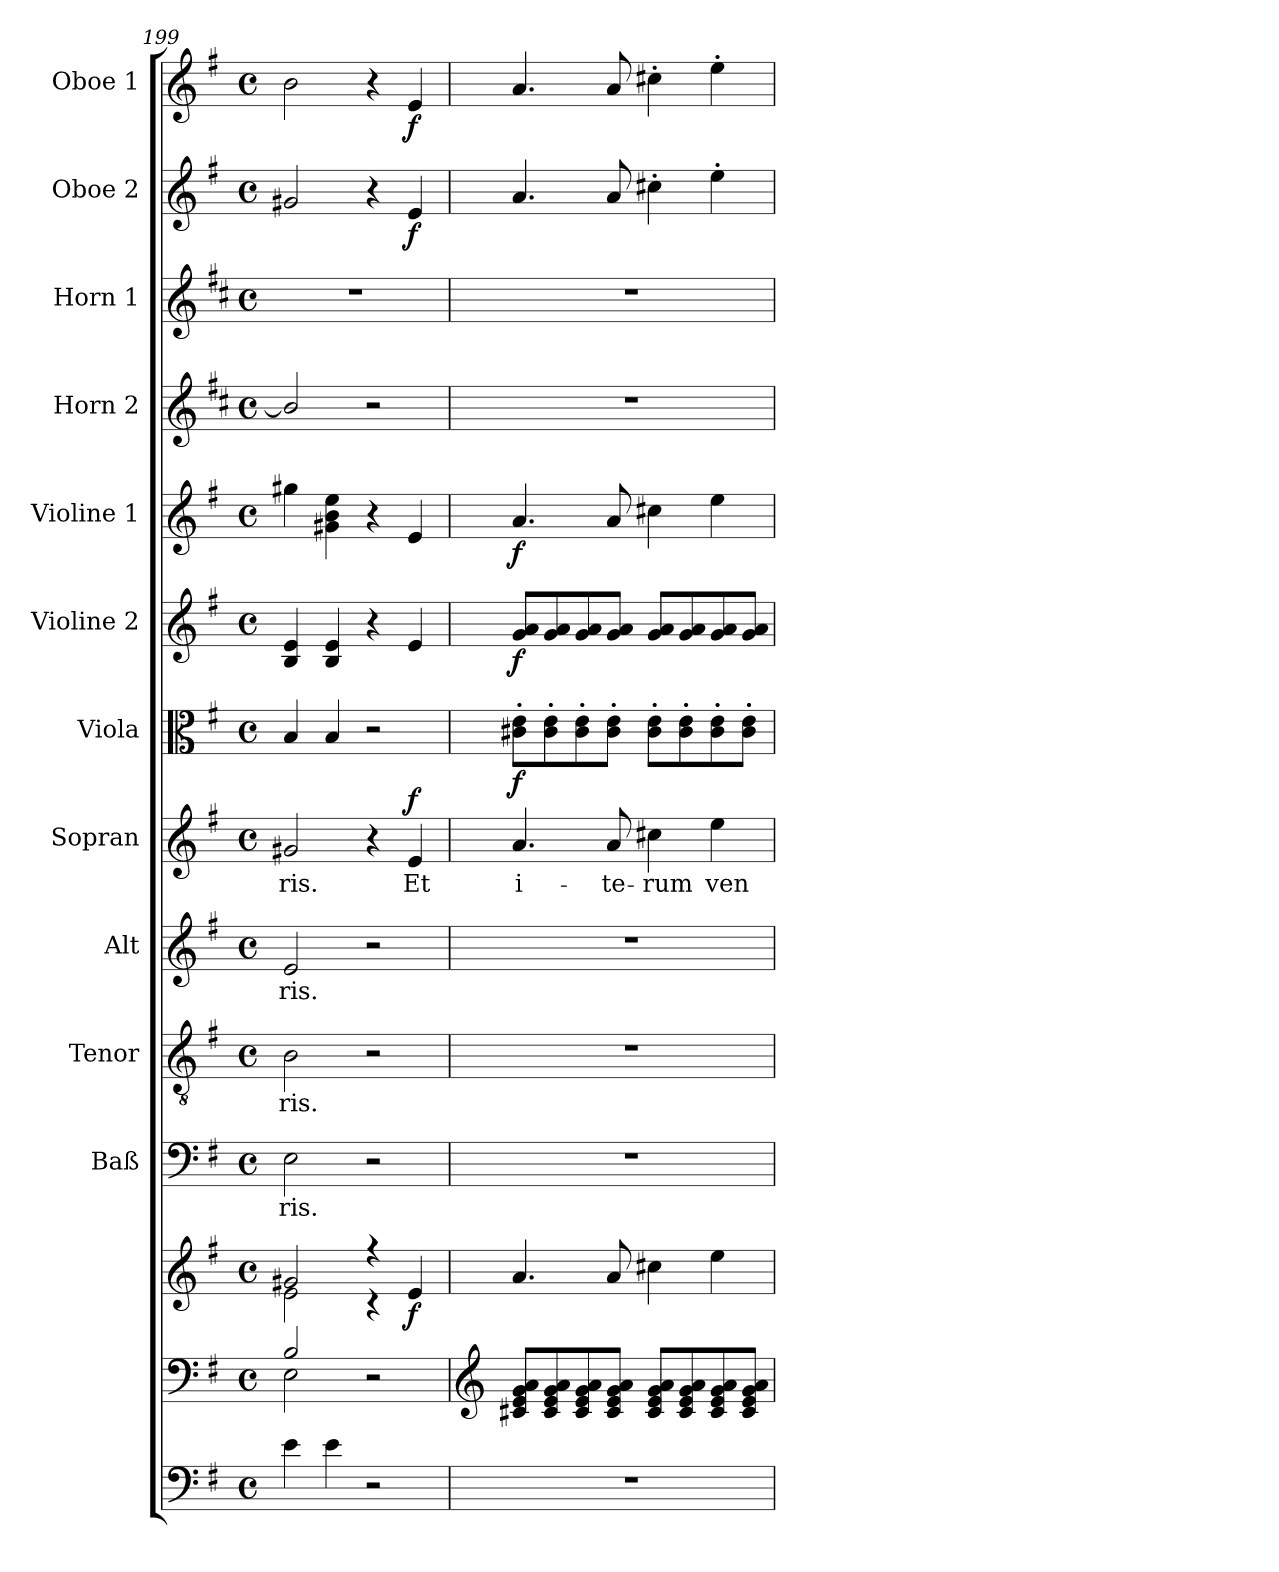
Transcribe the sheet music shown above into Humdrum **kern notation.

**kern	**kern	**kern	**dynam	**kern	**text	**kern	**text	**kern	**text	**kern	**text	**dynam	**kern	**dynam	**kern	**dynam	**kern	**dynam	**kern	**kern	**kern	**dynam	**kern	**dynam
*part13	*part12	*part12	*part12	*part11	*part11	*part10	*part10	*part9	*part9	*part8	*part8	*part8	*part7	*part7	*part6	*part6	*part5	*part5	*part4	*part3	*part2	*part2	*part1	*part1
*staff14	*staff13	*staff12	*staff12/13	*staff11	*staff11	*staff10	*staff10	*staff9	*staff9	*staff8	*staff8	*staff8	*staff7	*staff7	*staff6	*staff6	*staff5	*staff5	*staff4	*staff3	*staff2	*staff2	*staff1	*staff1
*	*	*	*	*I"Baß	*	*I"Tenor	*	*I"Alt	*	*I"Sopran	*	*	*I"Viola	*	*I"Violine 2	*	*I"Violine 1	*	*I"Horn 2	*I"Horn 1	*I"Oboe 2	*	*I"Oboe 1	*
*	*	*	*	*I'Baß	*	*I'Ten	*	*I'Alt	*	*I'Sop	*	*	*I'Vla.	*	*I'Vln. 2	*	*I'Vln. 1	*	*I'Hrn. 2	*I'Hrn. 1	*I'Ob. 2	*	*I'Ob. 1	*
*clefF4	*clefF4	*clefG2	*	*clefF4	*	*clefGv2	*	*clefG2	*	*clefG2	*	*	*clefC3	*	*clefG2	*	*clefG2	*	*clefG2	*clefG2	*clefG2	*	*clefG2	*
*ITrd7c12	*	*	*	*	*	*	*	*	*	*	*	*	*	*	*	*	*	*	*ITrd4c7	*ITrd4c7	*	*	*	*
*k[f#]	*k[f#]	*k[f#]	*	*k[f#]	*	*k[f#]	*	*k[f#]	*	*k[f#]	*	*	*k[f#]	*	*k[f#]	*	*k[f#]	*	*k[f#]	*k[f#]	*k[f#]	*	*k[f#]	*
*G:	*G:	*G:	*	*G:	*	*G:	*	*G:	*	*G:	*	*	*G:	*	*G:	*	*G:	*	*G:	*G:	*G:	*	*G:	*
*M4/4	*M4/4	*M4/4	*	*M4/4	*	*M4/4	*	*M4/4	*	*M4/4	*	*	*M4/4	*	*M4/4	*	*M4/4	*	*M4/4	*M4/4	*M4/4	*	*M4/4	*
*met(c)	*met(c)	*met(c)	*	*met(c)	*	*met(c)	*	*met(c)	*	*met(c)	*	*	*met(c)	*	*met(c)	*	*met(c)	*	*met(c)	*met(c)	*met(c)	*	*met(c)	*
=199	=199	=199	=199	=199	=199	=199	=199	=199	=199	=199	=199	=199	=199	=199	=199	=199	=199	=199	=199	=199	=199	=199	=199	=199
*	*^	*^	*	*	*	*	*	*	*	*	*	*	*	*	*	*	*	*	*	*	*	*	*	*
!	!	!	!	!	!	!	!LO:LY:b	!	!LO:LY:b	!	!LO:LY:b	!	!LO:LY:b	!	!	!	!	!	!	!	!	!	!	!	!	!
4E\	2B/	2E\	2g#X/	2e\	.	2E\	-ris.	2B\	-ris.	2e/	-ris.	2g#X/	-ris.	.	4B/	.	4B/ 4e/	.	4gg#X\	.	2e/]	1r	2g#X/	.	2b\	.
4E\	.	.	.	.	.	.	.	.	.	.	.	.	.	.	4B/	.	4B/ 4e/	.	4g#X\ 4b\ 4ee\	.	.	.	.	.	.	.
2r	2ryy	2r	4r	4r	.	2r	.	2r	.	2r	.	4r	.	.	2r	.	4r	.	4r	.	2r	.	4r	.	4r	.
!	!	!	!	!	!LO:DY:b	!	!	!	!	!	!	!	!LO:LY:b	!LO:DY:a	!	!	!	!	!	!	!	!	!	!LO:DY:b	!	!LO:DY:b
.	.	.	4e/	4ryy	f	.	.	.	.	.	.	4e/	Et	f	.	.	4e/	.	4e/	.	.	.	4e/	f	4e/	f
*	*v	*v	*	*	*	*	*	*	*	*	*	*	*	*	*	*	*	*	*	*	*	*	*	*	*	*
*	*	*v	*v	*	*	*	*	*	*	*	*	*	*	*	*	*	*	*	*	*	*	*	*	*	*
!!LO:PB:g=z
=200	=200	=200	=200	=200	=200	=200	=200	=200	=200	=200	=200	=200	=200	=200	=200	=200	=200	=200	=200	=200	=200	=200	=200	=200
*	*clefG2	*	*	*	*	*	*	*	*	*	*	*	*	*	*	*	*	*	*	*	*	*	*	*
*	*	*^	*	*	*	*	*	*	*	*	*	*	*	*	*	*	*	*	*	*	*	*	*	*
!	!	!	!	!	!	!	!	!	!	!	!	!LO:LY:b	!	!	!LO:DY:b	!	!LO:DY:b	!	!LO:DY:b	!	!	!	!	!	!
*	*	*v	*v	*	*	*	*	*	*	*	*	*	*	*	*	*	*	*	*	*	*	*	*	*	*
1r	8c#X/ 8e/ 8g/ 8a/L	4.a/	.	1r	.	1r	.	1r	.	4.a/	i-	.	8c#X\'> 8e\'>L	f	8g/ 8a/L	f	4.a/	f	1r	1r	4.a/	.	4.a/	.
.	8c#/ 8e/ 8g/ 8a/	.	.	.	.	.	.	.	.	.	.	.	8c#\'> 8e\'>	.	8g/ 8a/	.	.	.	.	.	.	.	.	.
.	8c#/ 8e/ 8g/ 8a/	.	.	.	.	.	.	.	.	.	.	.	8c#\'> 8e\'>	.	8g/ 8a/	.	.	.	.	.	.	.	.	.
!	!	!	!	!	!	!	!	!	!	!	!LO:LY:b	!	!	!	!	!	!	!	!	!	!	!	!	!
.	8c#/ 8e/ 8g/ 8a/J	8a/	.	.	.	.	.	.	.	8a/	-te-	.	8c#\'> 8e\'>J	.	8g/ 8a/J	.	8a/	.	.	.	8a/	.	8a/	.
!	!	!	!	!	!	!	!	!	!	!	!LO:LY:b	!	!	!	!	!	!	!	!	!	!	!	!	!
.	8c#/ 8e/ 8g/ 8a/L	4cc#X\	.	.	.	.	.	.	.	4cc#X\	-rum	.	8c#\'> 8e\'>L	.	8g/ 8a/L	.	4cc#X\	.	.	.	4cc#X'>\	.	4cc#X'>\	.
.	8c#/ 8e/ 8g/ 8a/	.	.	.	.	.	.	.	.	.	.	.	8c#\'> 8e\'>	.	8g/ 8a/	.	.	.	.	.	.	.	.	.
!	!	!	!	!	!	!	!	!	!	!	!LO:LY:b	!	!	!	!	!	!	!	!	!	!	!	!	!
.	8c#/ 8e/ 8g/ 8a/	4ee\	.	.	.	.	.	.	.	4ee\	ven-	.	8c#\'> 8e\'>	.	8g/ 8a/	.	4ee\	.	.	.	4ee'>\	.	4ee'>\	.
.	8c#/ 8e/ 8g/ 8a/J	.	.	.	.	.	.	.	.	.	.	.	8c#\'> 8e\'>J	.	8g/ 8a/J	.	.	.	.	.	.	.	.	.
=	=	=	=	=	=	=	=	=	=	=	=	=	=	=	=	=	=	=	=	=	=	=	=	=
*-	*-	*-	*-	*-	*-	*-	*-	*-	*-	*-	*-	*-	*-	*-	*-	*-	*-	*-	*-	*-	*-	*-	*-	*-
